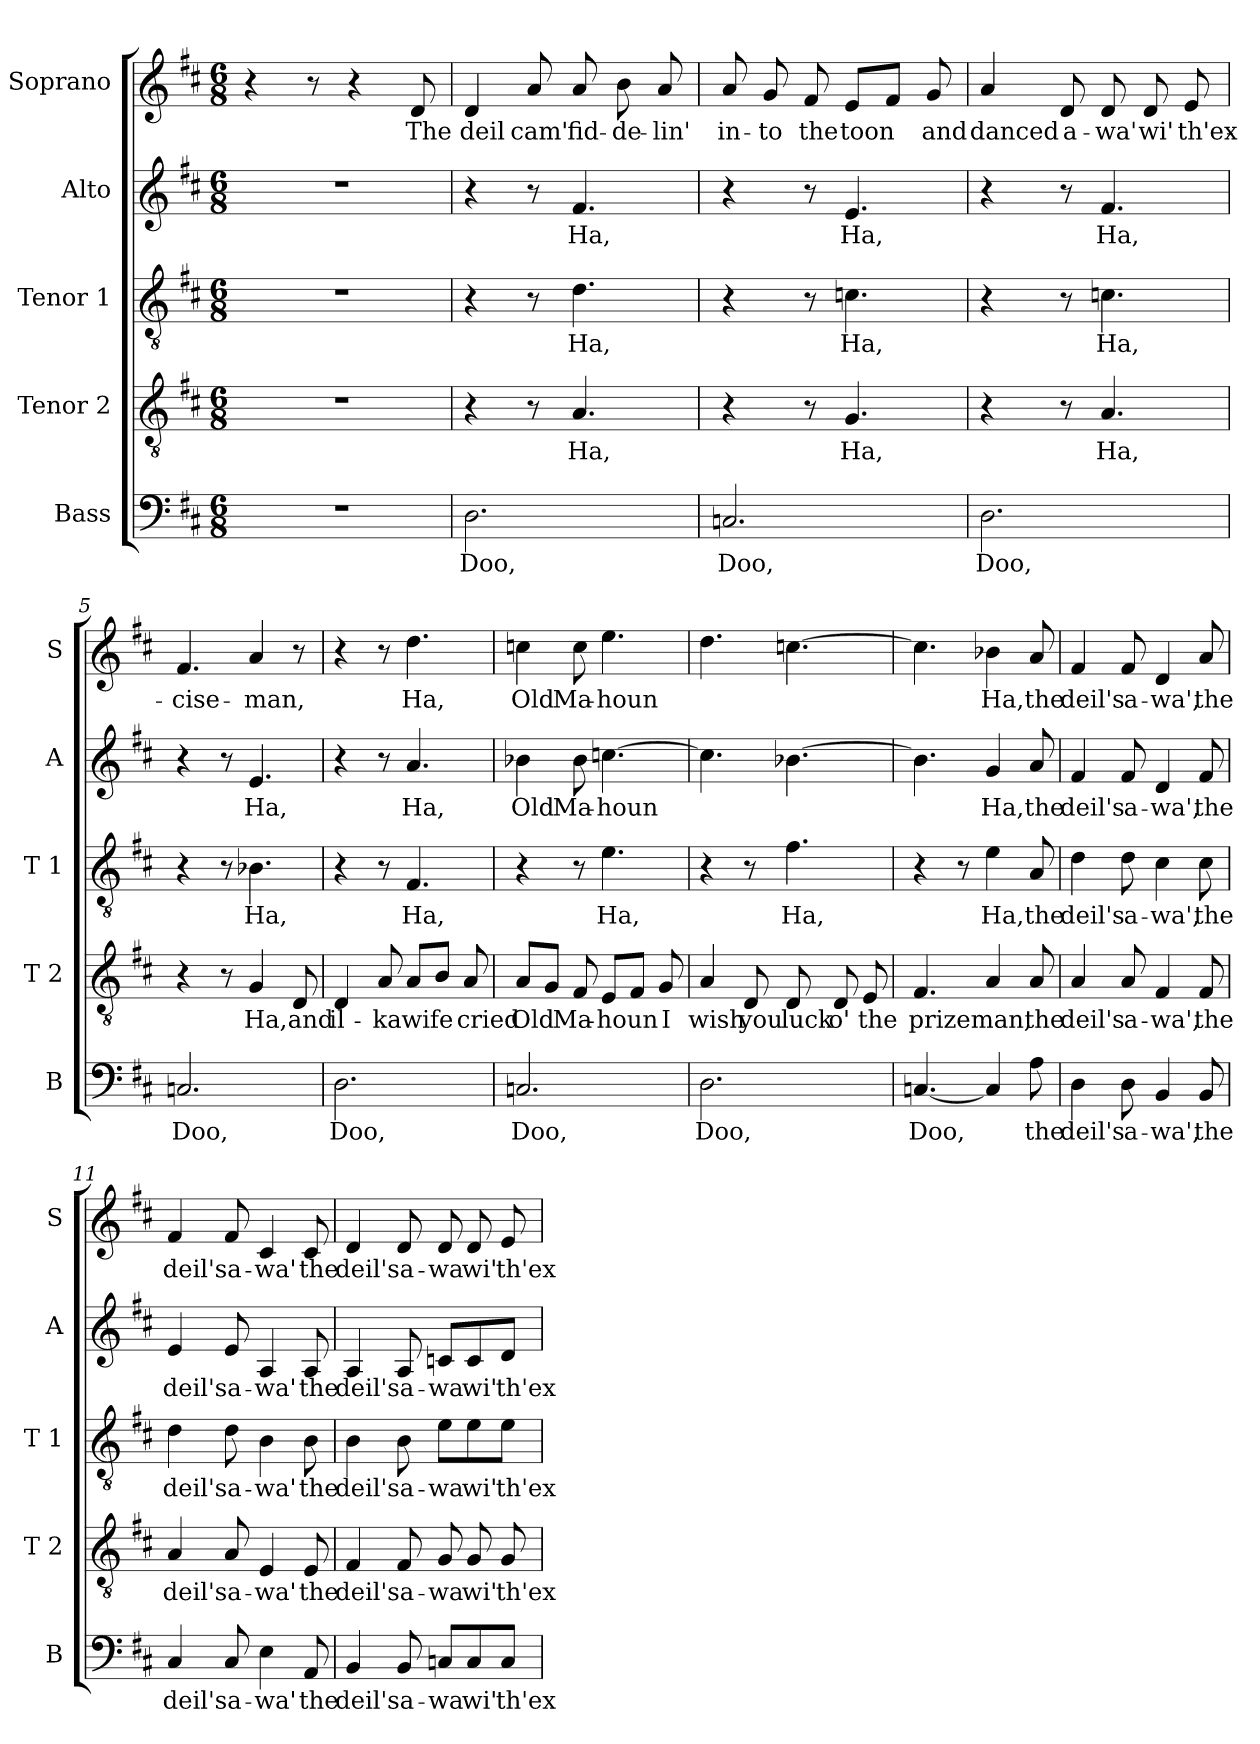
**kern	**text	**kern	**text	**kern	**text	**kern	**text	**kern	**text
*part5	*part5	*part4	*part4	*part3	*part3	*part2	*part2	*part1	*part1
*staff5	*staff5	*staff4	*staff4	*staff3	*staff3	*staff2	*staff2	*staff1	*staff1
*I"Bass	*	*I"Tenor 2	*	*I"Tenor 1	*	*I"Alto	*	*I"Soprano	*
*I'B	*	*I'T 2	*	*I'T 1	*	*I'A	*	*I'S	*
*clefF4	*	*clefGv2	*	*clefGv2	*	*clefG2	*	*clefG2	*
*k[f#c#]	*	*k[f#c#]	*	*k[f#c#]	*	*k[f#c#]	*	*k[f#c#]	*
*D:	*	*D:	*	*D:	*	*D:	*	*D:	*
*M6/8	*	*M6/8	*	*M6/8	*	*M6/8	*	*M6/8	*
=1	=1	=1	=1	=1	=1	=1	=1	=1	=1
2.r	.	2.r	.	2.r	.	2.r	.	4r	.
.	.	.	.	.	.	.	.	8r	.
.	.	.	.	.	.	.	.	4r	.
!	!	!	!	!	!	!	!	!	!LO:LY:b
.	.	.	.	.	.	.	.	8d/	The
=2	=2	=2	=2	=2	=2	=2	=2	=2	=2
!	!LO:LY:b	!	!	!	!	!	!	!	!LO:LY:b
2.D\	Doo,	4r	.	4r	.	4r	.	4d/	deil
!	!	!	!	!	!	!	!	!	!LO:LY:b
.	.	8r	.	8r	.	8r	.	8a/	cam'
!	!	!	!LO:LY:b	!	!LO:LY:b	!	!LO:LY:b	!	!LO:LY:b
.	.	4.A/	Ha,	4.d\	Ha,	4.f#/	Ha,	8a/	fid-
!	!	!	!	!	!	!	!	!	!LO:LY:b
.	.	.	.	.	.	.	.	8b\	-de-
!	!	!	!	!	!	!	!	!	!LO:LY:b
.	.	.	.	.	.	.	.	8a/	-lin'
=3	=3	=3	=3	=3	=3	=3	=3	=3	=3
!	!LO:LY:b	!	!	!	!	!	!	!	!LO:LY:b
2.Cn/	Doo,	4r	.	4r	.	4r	.	8a/	in-
!	!	!	!	!	!	!	!	!	!LO:LY:b
.	.	.	.	.	.	.	.	8g/	-to
!	!	!	!	!	!	!	!	!	!LO:LY:b
.	.	8r	.	8r	.	8r	.	8f#/	the
!	!	!	!LO:LY:b	!	!LO:LY:b	!	!LO:LY:b	!	!LO:LY:b
.	.	4.G/	Ha,	4.cn\	Ha,	4.e/	Ha,	8e/L	toon
.	.	.	.	.	.	.	.	8f#/J	.
!	!	!	!	!	!	!	!	!	!LO:LY:b
.	.	.	.	.	.	.	.	8g/	and
=4	=4	=4	=4	=4	=4	=4	=4	=4	=4
!	!LO:LY:b	!	!	!	!	!	!	!	!LO:LY:b
2.D\	Doo,	4r	.	4r	.	4r	.	4a/	danced
!	!	!	!	!	!	!	!	!	!LO:LY:b
.	.	8r	.	8r	.	8r	.	8d/	a-
!	!	!	!LO:LY:b	!	!LO:LY:b	!	!LO:LY:b	!	!LO:LY:b
.	.	4.A/	Ha,	4.cn\	Ha,	4.f#/	Ha,	8d/	-wa'
!	!	!	!	!	!	!	!	!	!LO:LY:b
.	.	.	.	.	.	.	.	8d/	wi'
!	!	!	!	!	!	!	!	!	!LO:LY:b
.	.	.	.	.	.	.	.	8e/	th'ex-
=5	=5	=5	=5	=5	=5	=5	=5	=5	=5
!	!LO:LY:b	!	!	!	!	!	!	!	!LO:LY:b
2.Cn/	Doo,	4r	.	4r	.	4r	.	4.f#/	-cise-
.	.	8r	.	8r	.	8r	.	.	.
!	!	!	!LO:LY:b	!	!LO:LY:b	!	!LO:LY:b	!	!LO:LY:b
.	.	4G/	Ha,	4.B-X\	Ha,	4.e/	Ha,	4a/	-man,
!	!	!	!LO:LY:b	!	!	!	!	!	!
.	.	8D/	and	.	.	.	.	8r	.
!!LO:LB:g=z
=6	=6	=6	=6	=6	=6	=6	=6	=6	=6
!	!LO:LY:b	!	!LO:LY:b	!	!	!	!	!	!
2.D\	Doo,	4D/	il-	4r	.	4r	.	4r	.
!	!	!	!LO:LY:b	!	!	!	!	!	!
.	.	8A/	-ka	8r	.	8r	.	8r	.
!	!	!	!LO:LY:b	!	!LO:LY:b	!	!LO:LY:b	!	!LO:LY:b
.	.	8A/L	wife	4.F#/	Ha,	4.a/	Ha,	4.dd\	Ha,
.	.	8B/J	.	.	.	.	.	.	.
!	!	!	!LO:LY:b	!	!	!	!	!	!
.	.	8A/	cried	.	.	.	.	.	.
=7	=7	=7	=7	=7	=7	=7	=7	=7	=7
!	!LO:LY:b	!	!LO:LY:b	!	!	!	!LO:LY:b	!	!LO:LY:b
2.Cn/	Doo,	8A/L	Old	4r	.	4b-X\	Old	4ccn\	Old
.	.	8G/J	.	.	.	.	.	.	.
!	!	!	!LO:LY:b	!	!	!	!LO:LY:b	!	!LO:LY:b
.	.	8F#/	Ma-	8r	.	8b-\	Ma-	8cc\	Ma-
!	!	!	!LO:LY:b	!	!LO:LY:b	!	!LO:LY:b	!	!LO:LY:b
.	.	8E/L	-houn	4.e\	Ha,	[4.cc\	-houn	4.ee\	-houn
.	.	8F#/J	.	.	.	.	.	.	.
!	!	!	!LO:LY:b	!	!	!	!	!	!
.	.	8G/	I	.	.	.	.	.	.
=8	=8	=8	=8	=8	=8	=8	=8	=8	=8
!	!LO:LY:b	!	!LO:LY:b	!	!	!	!	!	!
2.D\	Doo,	4A/	wish	4r	.	4.cc\]	.	4.dd\	.
!	!	!	!LO:LY:b	!	!	!	!	!	!
.	.	8D/	you	8r	.	.	.	.	.
!	!	!	!LO:LY:b	!	!LO:LY:b	!	!	!	!
.	.	8D/	luck	4.f#\	Ha,	[4.b-X\	.	[4.ccn\	.
!	!	!	!LO:LY:b	!	!	!	!	!	!
.	.	8D/	o'	.	.	.	.	.	.
!	!	!	!LO:LY:b	!	!	!	!	!	!
.	.	8E/	the	.	.	.	.	.	.
=9	=9	=9	=9	=9	=9	=9	=9	=9	=9
!	!LO:LY:b	!	!LO:LY:b	!	!	!	!	!	!
[4.Cn/	Doo,	4.F#/	prize	4r	.	4.b-\]	.	4.cc\]	.
.	.	.	.	8r	.	.	.	.	.
!	!	!	!LO:LY:b	!	!LO:LY:b	!	!LO:LY:b	!	!LO:LY:b
4C/]	.	4A/	man,	4e\	Ha,	4g/	Ha,	4b-X\	Ha,
!	!LO:LY:b	!	!LO:LY:b	!	!LO:LY:b	!	!LO:LY:b	!	!LO:LY:b
8A\	the	8A/	the	8A/	the	8a/	the	8a/	the
=10	=10	=10	=10	=10	=10	=10	=10	=10	=10
!	!LO:LY:b	!	!LO:LY:b	!	!LO:LY:b	!	!LO:LY:b	!	!LO:LY:b
4D\	deil's	4A/	deil's	4d\	deil's	4f#/	deil's	4f#/	deil's
!	!LO:LY:b	!	!LO:LY:b	!	!LO:LY:b	!	!LO:LY:b	!	!LO:LY:b
8D\	a-	8A/	a-	8d\	a-	8f#/	a-	8f#/	a-
!	!LO:LY:b	!	!LO:LY:b	!	!LO:LY:b	!	!LO:LY:b	!	!LO:LY:b
4BB/	-wa',	4F#/	-wa',	4c#\	-wa',	4d/	-wa',	4d/	-wa',
!	!LO:LY:b	!	!LO:LY:b	!	!LO:LY:b	!	!LO:LY:b	!	!LO:LY:b
8BB/	the	8F#/	the	8c#\	the	8f#/	the	8a/	the
!!LO:LB:g=z
=11	=11	=11	=11	=11	=11	=11	=11	=11	=11
!	!LO:LY:b	!	!LO:LY:b	!	!LO:LY:b	!	!LO:LY:b	!	!LO:LY:b
4C#/	deil's	4A/	deil's	4d\	deil's	4e/	deil's	4f#/	deil's
!	!LO:LY:b	!	!LO:LY:b	!	!LO:LY:b	!	!LO:LY:b	!	!LO:LY:b
8C#/	a-	8A/	a-	8d\	a-	8e/	a-	8f#/	a-
!	!LO:LY:b	!	!LO:LY:b	!	!LO:LY:b	!	!LO:LY:b	!	!LO:LY:b
4E\	-wa'	4E/	-wa'	4B\	-wa'	4A/	-wa'	4c#/	-wa'
!	!LO:LY:b	!	!LO:LY:b	!	!LO:LY:b	!	!LO:LY:b	!	!LO:LY:b
8AA/	the	8E/	the	8B\	the	8A/	the	8c#/	the
=12	=12	=12	=12	=12	=12	=12	=12	=12	=12
!	!LO:LY:b	!	!LO:LY:b	!	!LO:LY:b	!	!LO:LY:b	!	!LO:LY:b
4BB/	deil's	4F#/	deil's	4B\	deil's	4A/	deil's	4d/	deil's
!	!LO:LY:b	!	!LO:LY:b	!	!LO:LY:b	!	!LO:LY:b	!	!LO:LY:b
8BB/	a-	8F#/	a-	8B\	a-	8A/	a-	8d/	a-
!	!LO:LY:b	!	!LO:LY:b	!	!LO:LY:b	!	!LO:LY:b	!	!LO:LY:b
8Cn/L	-wa	8G/	-wa	8e\L	-wa	8cn/L	-wa	8d/	-wa
!	!LO:LY:b	!	!LO:LY:b	!	!LO:LY:b	!	!LO:LY:b	!	!LO:LY:b
8C/	wi'	8G/	wi'	8e\	wi'	8c/	wi'	8d/	wi'
!	!LO:LY:b	!	!LO:LY:b	!	!LO:LY:b	!	!LO:LY:b	!	!LO:LY:b
8C/J	th'ex-	8G/	th'ex-	8e\J	th'ex-	8d/J	th'ex-	8e/	th'ex-
=	=	=	=	=	=	=	=	=	=
*-	*-	*-	*-	*-	*-	*-	*-	*-	*-
